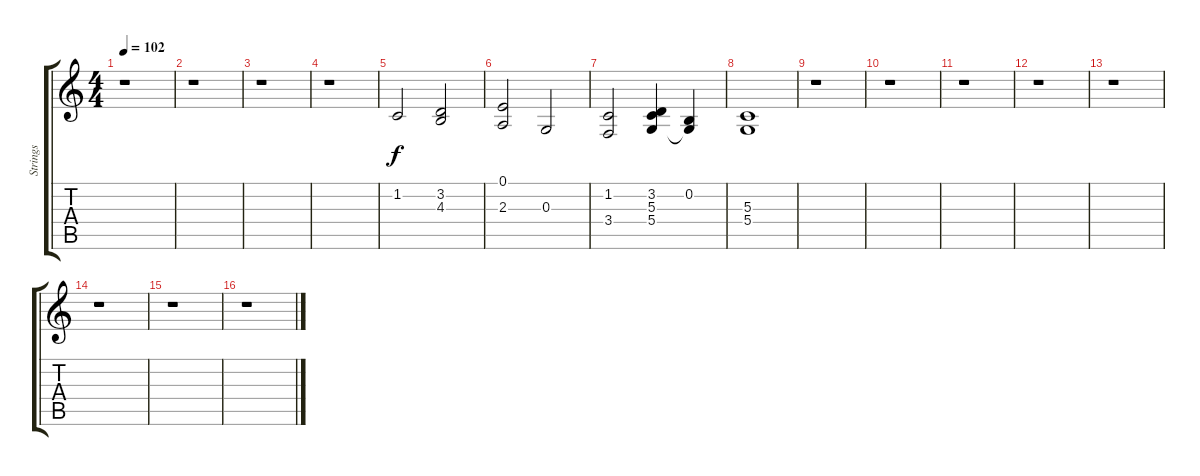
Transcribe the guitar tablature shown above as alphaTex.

\track ("Strings" "Strings") {instrument stringensemble1}
\staff {score tabs}
\tuning (E4 B3 G3 D3 A2 E2) {hide}
\ts (4 4)
\tempo 102
\clef g2
\ks c
r.1{dy f} |
r.1 |
r.1 |
r.1 |
1.2.2 (3.2 4.3).2 |
(0.1 2.3).2 0.3.2 |
(1.2 3.4).2 (3.2 5.3 5.4).4 (0.2 5.4{t}).4 |
(5.3 5.4).1 |
r.1 |
r.1 |
r.1 |
r.1 |
r.1 |
r.1 |
r.1 |
r.1
